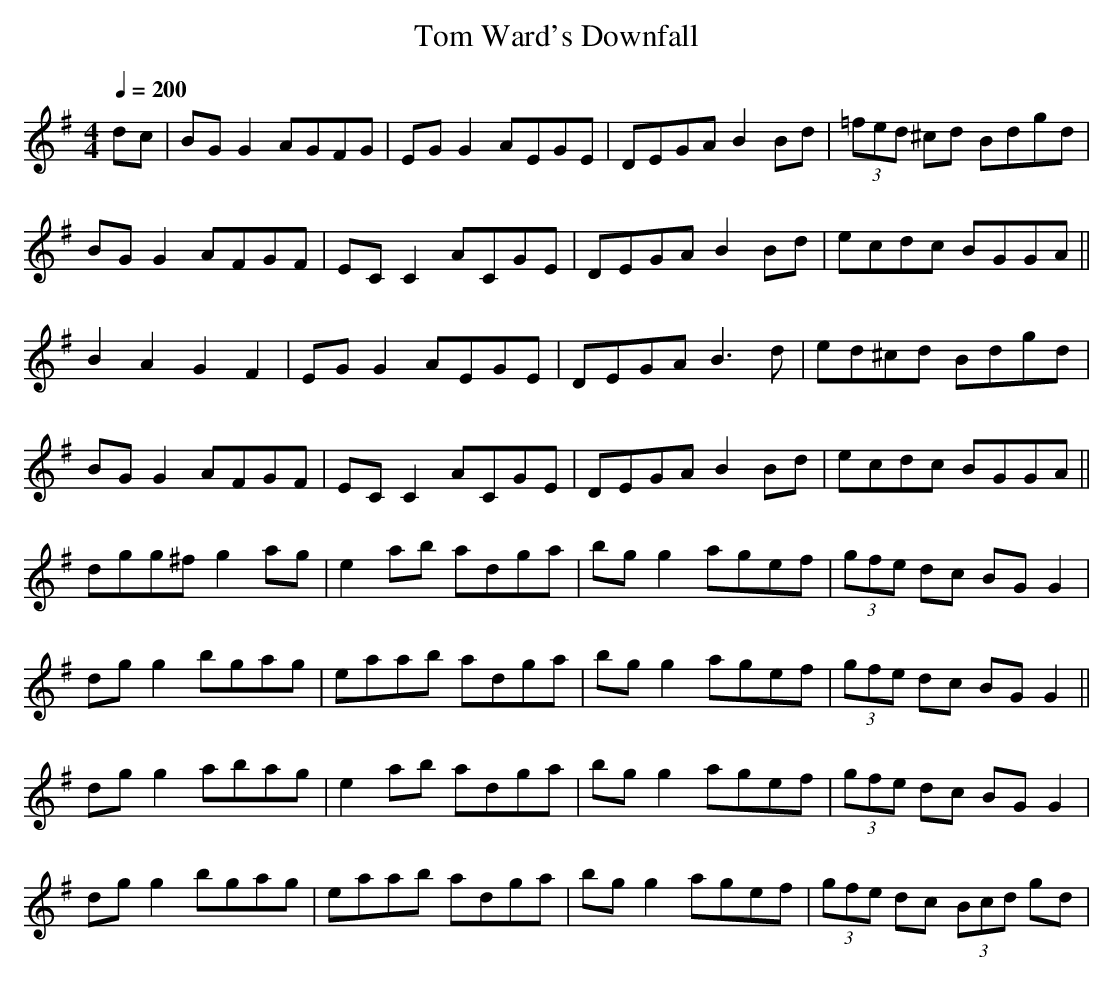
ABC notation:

X:1
T:Tom Ward's Downfall
M:4/4
L:1/8
Q:1/4=200
K:G
dc|BGG2 AGFG|EGG2 AEGE|DEGA B2Bd|(3=fed ^cd Bdgd|
BGG2 AFGF|ECC2 ACGE|DEGA B2Bd|ecdc BGGA||
B2A2 G2F2|EGG2 AEGE|DEGA B3d|ed^cd Bdgd|
BGG2 AFGF|ECC2 ACGE|DEGA B2Bd|ecdc BGGA||
dgg^f g2ag|e2ab adga|bgg2 agef|(3gfe dc BGG2|
dgg2 bgag|eaab adga|bgg2 agef|(3gfe dc BGG2||
dgg2 abag|e2ab adga|bgg2 agef|(3gfe dc BGG2|
dgg2 bgag|eaab adga|bgg2 agef|(3gfe dc  (3Bcd gd|
